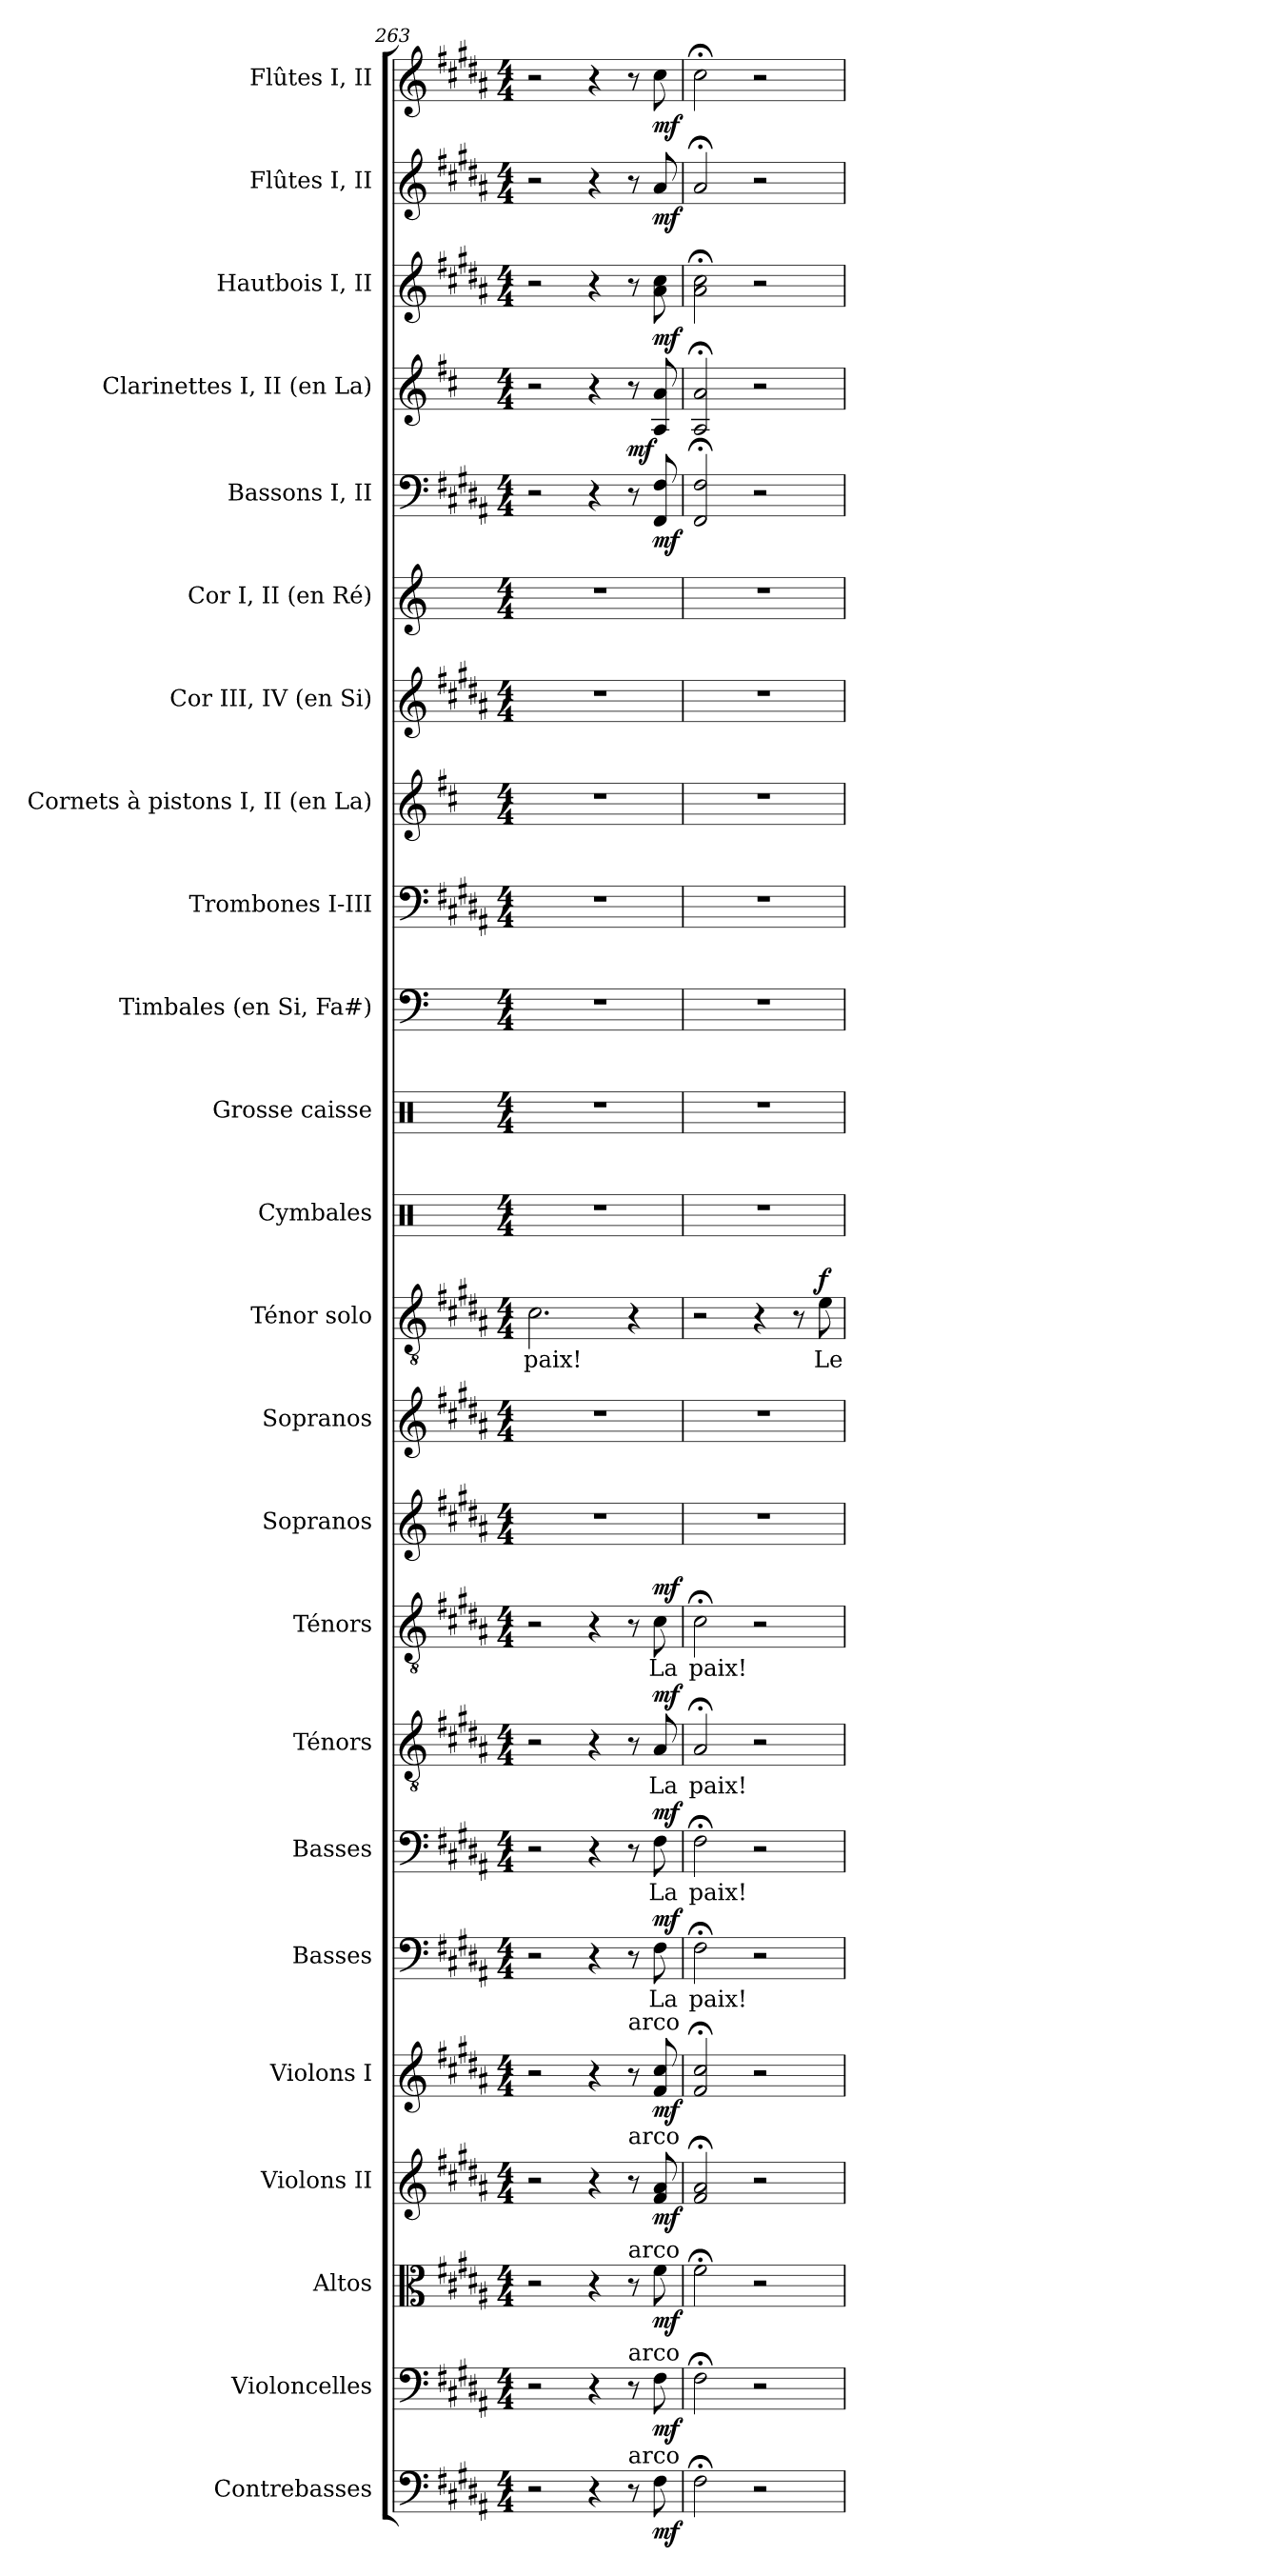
**kern	**dynam	**kern	**dynam	**kern	**dynam	**kern	**dynam	**kern	**dynam	**kern	**text	**dynam	**kern	**text	**dynam	**kern	**text	**dynam	**kern	**text	**dynam	**kern	**kern	**kern	**text	**dynam	**kern	**kern	**kern	**kern	**kern	**kern	**kern	**kern	**dynam	**kern	**dynam	**kern	**dynam	**kern	**dynam	**kern	**dynam
*part24	*part24	*part23	*part23	*part22	*part22	*part21	*part21	*part20	*part20	*part19	*part19	*part19	*part18	*part18	*part18	*part17	*part17	*part17	*part16	*part16	*part16	*part15	*part14	*part13	*part13	*part13	*part12	*part11	*part10	*part9	*part8	*part7	*part6	*part5	*part5	*part4	*part4	*part3	*part3	*part2	*part2	*part1	*part1
*staff24	*staff24	*staff23	*staff23	*staff22	*staff22	*staff21	*staff21	*staff20	*staff20	*staff19	*staff19	*staff19	*staff18	*staff18	*staff18	*staff17	*staff17	*staff17	*staff16	*staff16	*staff16	*staff15	*staff14	*staff13	*staff13	*staff13	*staff12	*staff11	*staff10	*staff9	*staff8	*staff7	*staff6	*staff5	*staff5	*staff4	*staff4	*staff3	*staff3	*staff2	*staff2	*staff1	*staff1
*I"Contrebasses	*	*I"Violoncelles	*	*I"Altos	*	*I"Violons II	*	*I"Violons I	*	*I"Basses	*	*	*I"Basses	*	*	*I"Ténors	*	*	*I"Ténors	*	*	*I"Sopranos	*I"Sopranos	*I"Ténor solo	*	*	*I"Cymbales	*I"Grosse caisse	*I"Timbales (en Si, Fa#)	*I"Trombones I-III	*I"Cornets à pistons I, II (en La)	*I"Cor III, IV (en Si)	*I"Cor I, II (en Ré)	*I"Bassons I, II	*	*I"Clarinettes I, II (en La)	*	*I"Hautbois I, II	*	*I"Flûtes I, II	*	*I"Flûtes I, II	*
*I'Cb.	*	*I'Vlles	*	*I'Altos	*	*I'Vns II	*	*I'Vns I	*	*I'Basses	*	*	*I'Basses	*	*	*I'Tén.	*	*	*I'Tén.	*	*	*I'Sopr.	*I'Sopr.	*I'Tén. solo	*	*	*I'Cym.	*I'G. c.	*I'Timb.	*I'Trb.	*I'C.à p. (La)	*I'Cor (Si)	*I'Cor (Ré)	*I'Bns	*	*I'Cl. (La)	*	*I'Hb.	*	*I'Fl.	*	*I'Fl.	*
*clefF4	*	*clefF4	*	*clefC3	*	*clefG2	*	*clefG2	*	*clefF4	*	*	*clefF4	*	*	*clefGv2	*	*	*clefGv2	*	*	*clefG2	*clefG2	*clefGv2	*	*	*clefX	*clefX	*clefF4	*clefF4	*clefG2	*clefG2	*clefG2	*clefF4	*	*clefG2	*	*clefG2	*	*clefG2	*	*clefG2	*
*ITrd7c12	*	*	*	*	*	*	*	*	*	*	*	*	*	*	*	*ITrd7c12	*	*	*ITrd7c12	*	*	*	*	*ITrd7c12	*	*	*	*	*	*	*ITrd2c3	*ITrd8c13	*ITrd6c10	*	*	*ITrd2c3	*	*	*	*	*	*	*
*k[f#c#g#d#a#]	*	*k[f#c#g#d#a#]	*	*k[f#c#g#d#a#]	*	*k[f#c#g#d#a#]	*	*k[f#c#g#d#a#]	*	*k[f#c#g#d#a#]	*	*	*k[f#c#g#d#a#]	*	*	*k[f#c#g#d#a#]	*	*	*k[f#c#g#d#a#]	*	*	*k[f#c#g#d#a#]	*k[f#c#g#d#a#]	*k[f#c#g#d#a#]	*	*	*k[]	*k[]	*k[]	*k[f#c#g#d#a#]	*k[f#c#g#d#a#]	*k[f#c#g#d#a#]	*k[f#c#]	*k[f#c#g#d#a#]	*	*k[f#c#g#d#a#]	*	*k[f#c#g#d#a#]	*	*k[f#c#g#d#a#]	*	*k[f#c#g#d#a#]	*
*B:	*	*B:	*	*B:	*	*B:	*	*B:	*	*B:	*	*	*B:	*	*	*B:	*	*	*B:	*	*	*B:	*B:	*B:	*	*	*C:	*C:	*C:	*B:	*B:	*B:	*D:	*B:	*	*B:	*	*B:	*	*B:	*	*B:	*
*M4/4	*	*M4/4	*	*M4/4	*	*M4/4	*	*M4/4	*	*M4/4	*	*	*M4/4	*	*	*M4/4	*	*	*M4/4	*	*	*M4/4	*M4/4	*M4/4	*	*	*M4/4	*M4/4	*M4/4	*M4/4	*M4/4	*M4/4	*M4/4	*M4/4	*	*M4/4	*	*M4/4	*	*M4/4	*	*M4/4	*
=263	=263	=263	=263	=263	=263	=263	=263	=263	=263	=263	=263	=263	=263	=263	=263	=263	=263	=263	=263	=263	=263	=263	=263	=263	=263	=263	=263	=263	=263	=263	=263	=263	=263	=263	=263	=263	=263	=263	=263	=263	=263	=263	=263
!	!	!	!	!	!	!	!	!	!	!	!	!	!	!	!	!	!	!	!	!	!	!	!	!	!LO:LY:b:color=#000000	!	!	!	!	!	!	!	!	!	!	!	!	!	!	!	!	!	!
2r	.	2r	.	2r	.	2r	.	2r	.	2r	.	.	2r	.	.	2r	.	.	2r	.	.	1r	1r	2.C#i\	paix!	.	1r	1r	1r	1r	1r	1r	1r	2r	.	2r	.	2r	.	2r	.	2r	.
4r	.	4r	.	4r	.	4r	.	4r	.	4r	.	.	4r	.	.	4r	.	.	4r	.	.	.	.	.	.	.	.	.	.	.	.	.	.	4r	.	4r	.	4r	.	4r	.	4r	.
!	!	!	!	!	!	!	!	!LO:TX:a:t=arco	!	!	!	!	!	!	!	!	!	!	!	!	!	!	!	!	!	!	!	!	!	!	!	!	!	!	!	!	!	!	!	!	!	!	!
!	!	!	!	!	!	!LO:TX:a:t=arco	!	!	!	!	!	!	!	!	!	!	!	!	!	!	!	!	!	!	!	!	!	!	!	!	!	!	!	!	!	!	!	!	!	!	!	!	!
!	!	!	!	!LO:TX:a:t=arco	!	!	!	!	!	!	!	!	!	!	!	!	!	!	!	!	!	!	!	!	!	!	!	!	!	!	!	!	!	!	!	!	!	!	!	!	!	!	!
!	!	!LO:TX:a:t=arco	!	!	!	!	!	!	!	!	!	!	!	!	!	!	!	!	!	!	!	!	!	!	!	!	!	!	!	!	!	!	!	!	!	!	!	!	!	!	!	!	!
!LO:TX:a:t=arco	!	!	!	!	!	!	!	!	!	!	!	!	!	!	!	!	!	!	!	!	!	!	!	!	!	!	!	!	!	!	!	!	!	!	!	!	!	!	!	!	!	!	!
8r	.	8r	.	8r	.	8r	.	8r	.	8r	.	.	8r	.	.	8r	.	.	8r	.	.	.	.	4r	.	.	.	.	.	.	.	.	.	8r	.	8r	mf	8r	.	8r	.	8r	.
!	!	!	!	!	!	!	!	!	!	!	!LO:LY:b:color=#000000	!	!	!	!	!	!	!	!	!	!	!	!	!	!	!	!	!	!	!	!	!	!	!	!	!	!	!	!	!	!	!	!
!	!	!	!	!	!	!	!	!	!	!	!	!	!	!LO:LY:b:color=#000000	!	!	!	!	!	!	!	!	!	!	!	!	!	!	!	!	!	!	!	!	!	!	!	!	!	!	!	!	!
!	!	!	!	!	!	!	!	!	!	!	!	!	!	!	!	!	!LO:LY:b:color=#000000	!	!	!	!	!	!	!	!	!	!	!	!	!	!	!	!	!	!	!	!	!	!	!	!	!	!
!	!	!	!	!	!	!	!	!	!	!	!	!	!	!	!	!	!	!	!	!LO:LY:b:color=#000000	!	!	!	!	!	!	!	!	!	!	!	!	!	!	!	!	!	!	!	!	!	!	!
8FF#i\	mf	8F#i\	mf	8f#i\	mf	8f#i/ 8a#i	mf	8f#i/ 8cc#i	mf	8F#i\	La	mf	8F#i\	La	mf	8AA#i/	La	mf	8C#i\	La	mf	.	.	.	.	.	.	.	.	.	.	.	.	8FF#i/ 8F#i	mf	8F#i/ 8f#i	.	8a#i\ 8cc#i	mf	8a#i/	mf	8cc#i\	mf
=264	=264	=264	=264	=264	=264	=264	=264	=264	=264	=264	=264	=264	=264	=264	=264	=264	=264	=264	=264	=264	=264	=264	=264	=264	=264	=264	=264	=264	=264	=264	=264	=264	=264	=264	=264	=264	=264	=264	=264	=264	=264	=264	=264
!	!	!	!	!	!	!	!	!	!	!	!LO:LY:b:color=#000000	!	!	!	!	!	!	!	!	!	!	!	!	!	!	!	!	!	!	!	!	!	!	!	!	!	!	!	!	!	!	!	!
!	!	!	!	!	!	!	!	!	!	!	!	!	!	!LO:LY:b:color=#000000	!	!	!	!	!	!	!	!	!	!	!	!	!	!	!	!	!	!	!	!	!	!	!	!	!	!	!	!	!
!	!	!	!	!	!	!	!	!	!	!	!	!	!	!	!	!	!LO:LY:b:color=#000000	!	!	!	!	!	!	!	!	!	!	!	!	!	!	!	!	!	!	!	!	!	!	!	!	!	!
!	!	!	!	!	!	!	!	!	!	!	!	!	!	!	!	!	!	!	!	!LO:LY:b:color=#000000	!	!	!	!	!	!	!	!	!	!	!	!	!	!	!	!	!	!	!	!	!	!	!
2FF#;i\	.	2F#;i\	.	2f#;i\	.	2f#i/; 2a#i;	.	2f#i/; 2cc#i;	.	2F#;i\	paix!	.	2F#;i\	paix!	.	2AA#;i/	paix!	.	2C#;i\	paix!	.	1r	1r	2r	.	.	1r	1r	1r	1r	1r	1r	1r	2FF#i/; 2F#i;	.	2F#i/; 2f#i;	.	2a#i\; 2cc#i;	.	2a#;i/	.	2cc#;i\	.
2r	.	2r	.	2r	.	2r	.	2r	.	2r	.	.	2r	.	.	2r	.	.	2r	.	.	.	.	4r	.	.	.	.	.	.	.	.	.	2r	.	2r	.	2r	.	2r	.	2r	.
.	.	.	.	.	.	.	.	.	.	.	.	.	.	.	.	.	.	.	.	.	.	.	.	8r	.	.	.	.	.	.	.	.	.	.	.	.	.	.	.	.	.	.	.
!	!	!	!	!	!	!	!	!	!	!	!	!	!	!	!	!	!	!	!	!	!	!	!	!	!LO:LY:b:color=#000000	!	!	!	!	!	!	!	!	!	!	!	!	!	!	!	!	!	!
.	.	.	.	.	.	.	.	.	.	.	.	.	.	.	.	.	.	.	.	.	.	.	.	8Ei\	Le	f	.	.	.	.	.	.	.	.	.	.	.	.	.	.	.	.	.
=	=	=	=	=	=	=	=	=	=	=	=	=	=	=	=	=	=	=	=	=	=	=	=	=	=	=	=	=	=	=	=	=	=	=	=	=	=	=	=	=	=	=	=
*-	*-	*-	*-	*-	*-	*-	*-	*-	*-	*-	*-	*-	*-	*-	*-	*-	*-	*-	*-	*-	*-	*-	*-	*-	*-	*-	*-	*-	*-	*-	*-	*-	*-	*-	*-	*-	*-	*-	*-	*-	*-	*-	*-
